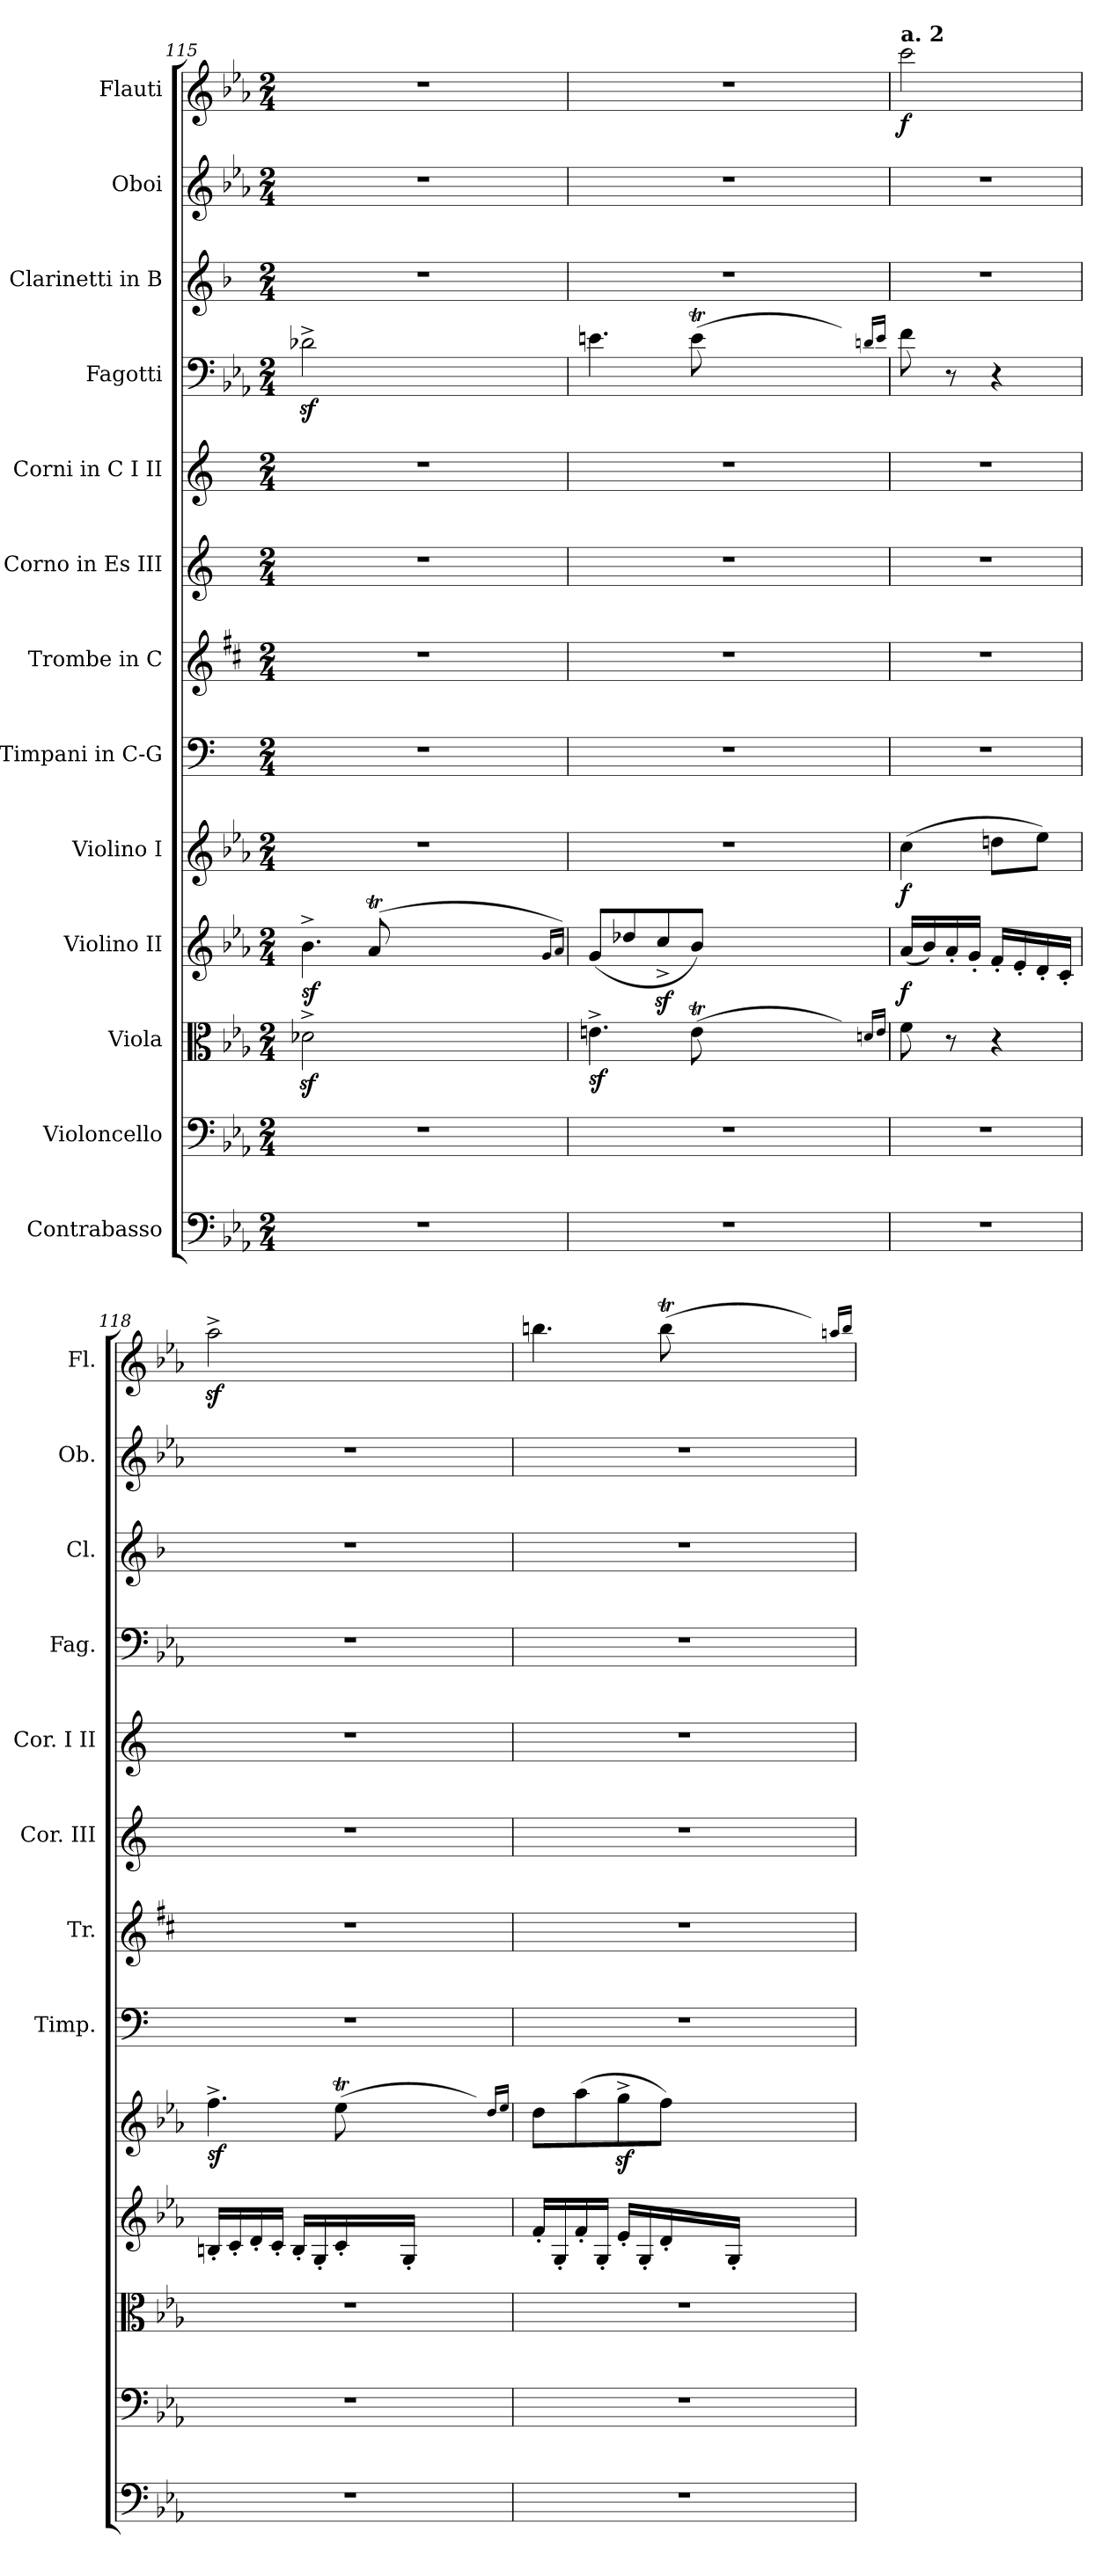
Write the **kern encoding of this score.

**kern	**kern	**kern	**dynam	**kern	**dynam	**kern	**dynam	**kern	**kern	**kern	**kern	**kern	**kern	**kern	**kern	**dynam
*part13	*part12	*part11	*part11	*part10	*part10	*part9	*part9	*part8	*part7	*part6	*part5	*part4	*part3	*part2	*part1	*part1
*staff13	*staff12	*staff11	*staff11	*staff10	*staff10	*staff9	*staff9	*staff8	*staff7	*staff6	*staff5	*staff4	*staff3	*staff2	*staff1	*staff1
*I"Contrabasso	*I"Violoncello	*I"Viola	*	*I"Violino II	*	*I"Violino I	*	*I"Timpani in C-G	*I"Trombe in C	*I"Corno in Es III	*I"Corni in C I II	*I"Fagotti	*I"Clarinetti in B	*I"Oboi	*I"Flauti	*
*	*	*	*	*	*	*	*	*I'Timp.	*I'Tr.	*I'Cor. III	*I'Cor. I II	*I'Fag.	*I'Cl.	*I'Ob.	*I'Fl.	*
*clefF4	*clefF4	*clefC3	*	*clefG2	*	*clefG2	*	*clefF4	*clefG2	*clefG2	*clefG2	*clefF4	*clefG2	*clefG2	*clefG2	*
*ITrd7c12	*	*	*	*	*	*	*	*	*ITrd1c2	*ITrd5c9	*ITrd7c12	*	*ITrd1c2	*	*	*
*k[b-e-a-]	*k[b-e-a-]	*k[b-e-a-]	*	*k[b-e-a-]	*	*k[b-e-a-]	*	*k[]	*k[]	*k[b-e-a-]	*k[]	*k[b-e-a-]	*k[b-e-a-]	*k[b-e-a-]	*k[b-e-a-]	*
*M2/4	*M2/4	*M2/4	*	*M2/4	*	*M2/4	*	*M2/4	*M2/4	*M2/4	*M2/4	*M2/4	*M2/4	*M2/4	*M2/4	*
=115	=115	=115	=115	=115	=115	=115	=115	=115	=115	=115	=115	=115	=115	=115	=115	=115
*	*	*	*	*^	*	*	*	*	*	*	*	*	*	*	*	*
!	!	!	!	!	!	!LO:DY:b	!	!	!	!	!	!	!	!	!	!	!
2r	2r	2d-Xz<^\	.	4.b-^\	4.ryy	sf	2r	.	2r	2r	2r	2r	2d-Xz<^\	2r	2r	2r	.
.	.	.	.	(>8a-T/	64a-!yy	.	.	.	.	.	.	.	.	.	.	.	.
.	.	.	.	.	64b-!yy	.	.	.	.	.	.	.	.	.	.	.	.
.	.	.	.	.	64a-!yy	.	.	.	.	.	.	.	.	.	.	.	.
.	.	.	.	.	64b-!yy	.	.	.	.	.	.	.	.	.	.	.	.
.	.	.	.	.	64a-!yy	.	.	.	.	.	.	.	.	.	.	.	.
.	.	.	.	.	64b-!yy	.	.	.	.	.	.	.	.	.	.	.	.
*	*	*	*	*	*Xtuplet	*	*	*	*	*	*	*	*	*	*	*	*
.	.	.	.	.	96a-!yy	.	.	.	.	.	.	.	.	.	.	.	.
.	.	.	.	.	96g!yy	.	.	.	.	.	.	.	.	.	.	.	.
.	.	.	.	.	96a-!yy	.	.	.	.	.	.	.	.	.	.	.	.
*	*	*	*	*v	*v	*	*	*	*	*	*	*	*	*	*	*	*
.	.	.	.	16qg/LL	.	.	.	.	.	.	.	.	.	.	.	.
.	.	.	.	16qa-/JJ)	.	.	.	.	.	.	.	.	.	.	.	.
=116	=116	=116	=116	=116	=116	=116	=116	=116	=116	=116	=116	=116	=116	=116	=116	=116
*	*	*^	*	*	*	*	*	*	*	*	*	*^	*	*	*	*
!	!	!	!	!LO:DY:b	!	!	!	!	!	!	!	!	!	!	!	!	!	!
2r	2r	4.en^\	4.ryy	sf	(8g/L	.	2r	.	2r	2r	2r	2r	4.en\	4.ryy	2r	2r	2r	.
.	.	.	.	.	8dd-X/	.	.	.	.	.	.	.	.	.	.	.	.	.
.	.	.	.	.	8ccz<^/	.	.	.	.	.	.	.	.	.	.	.	.	.
.	.	(8et\	64e!yy	.	8b-/J)	.	.	.	.	.	.	.	(8et\	64e!yy	.	.	.	.
.	.	.	64f!yy	.	.	.	.	.	.	.	.	.	.	64f!yy	.	.	.	.
.	.	.	64e!yy	.	.	.	.	.	.	.	.	.	.	64e!yy	.	.	.	.
.	.	.	64f!yy	.	.	.	.	.	.	.	.	.	.	64f!yy	.	.	.	.
.	.	.	64e!yy	.	.	.	.	.	.	.	.	.	.	64e!yy	.	.	.	.
.	.	.	64f!yy	.	.	.	.	.	.	.	.	.	.	64f!yy	.	.	.	.
*	*	*	*Xtuplet	*	*	*	*	*	*	*	*	*	*	*Xtuplet	*	*	*	*
.	.	.	96e!yy	.	.	.	.	.	.	.	.	.	.	96e!yy	.	.	.	.
.	.	.	96d!yy	.	.	.	.	.	.	.	.	.	.	96d!yy	.	.	.	.
.	.	.	96e!yy)	.	.	.	.	.	.	.	.	.	.	96e!yy)	.	.	.	.
*	*	*v	*v	*	*	*	*	*	*	*	*	*	*v	*v	*	*	*	*
.	.	16qdn/LL	.	.	.	.	.	.	.	.	.	16qdn/LL	.	.	.	.
.	.	16qe/JJ	.	.	.	.	.	.	.	.	.	16qe/JJ	.	.	.	.
=117	=117	=117	=117	=117	=117	=117	=117	=117	=117	=117	=117	=117	=117	=117	=117	=117
!	!	!	!	!	!	!	!	!	!	!	!	!	!	!	!LO:TX:a:B:t=a. 2	!
!	!	!	!	!	!LO:DY:b	!	!LO:DY:b	!	!	!	!	!	!	!	!	!LO:DY:b
2r	2r	8f\	.	(16a-/LL	f	(4cc\	f	2r	2r	2r	2r	8f\	2r	2r	2ccc\	f
.	.	.	.	16b-/)	.	.	.	.	.	.	.	.	.	.	.	.
.	.	8r	.	16a-'/	.	.	.	.	.	.	.	8r	.	.	.	.
.	.	.	.	16g'/JJ	.	.	.	.	.	.	.	.	.	.	.	.
.	.	4r	.	16f'/LL	.	8ddn\L	.	.	.	.	.	4r	.	.	.	.
.	.	.	.	16e-'/	.	.	.	.	.	.	.	.	.	.	.	.
.	.	.	.	16d'/	.	8ee-\J)	.	.	.	.	.	.	.	.	.	.
.	.	.	.	16c'/JJ	.	.	.	.	.	.	.	.	.	.	.	.
=118	=118	=118	=118	=118	=118	=118	=118	=118	=118	=118	=118	=118	=118	=118	=118	=118
*	*	*	*	*	*	*^	*	*	*	*	*	*	*	*	*	*
!	!	!	!	!	!	!	!	!LO:DY:b	!	!	!	!	!	!	!	!	!
2r	2r	2r	.	16Bn'/LL	.	4.ff^\	4.ryy	sf	2r	2r	2r	2r	2r	2r	2r	2aa-z<^\	.
.	.	.	.	16c'/	.	.	.	.	.	.	.	.	.	.	.	.	.
.	.	.	.	16d'/	.	.	.	.	.	.	.	.	.	.	.	.	.
.	.	.	.	16c'/JJ	.	.	.	.	.	.	.	.	.	.	.	.	.
.	.	.	.	16B'/LL	.	.	.	.	.	.	.	.	.	.	.	.	.
.	.	.	.	16G'/	.	.	.	.	.	.	.	.	.	.	.	.	.
.	.	.	.	16c'/	.	(8ee-T\	64ee-!yy	.	.	.	.	.	.	.	.	.	.
.	.	.	.	.	.	.	64ff!yy	.	.	.	.	.	.	.	.	.	.
.	.	.	.	.	.	.	64ee-!yy	.	.	.	.	.	.	.	.	.	.
.	.	.	.	.	.	.	64ff!yy	.	.	.	.	.	.	.	.	.	.
.	.	.	.	16G'/JJ	.	.	64ee-!yy	.	.	.	.	.	.	.	.	.	.
.	.	.	.	.	.	.	64ff!yy	.	.	.	.	.	.	.	.	.	.
*	*	*	*	*	*	*	*Xtuplet	*	*	*	*	*	*	*	*	*	*
.	.	.	.	.	.	.	96ee-!yy	.	.	.	.	.	.	.	.	.	.
.	.	.	.	.	.	.	96dd!yy	.	.	.	.	.	.	.	.	.	.
.	.	.	.	.	.	.	96ee-!yy)	.	.	.	.	.	.	.	.	.	.
*	*	*	*	*	*	*v	*v	*	*	*	*	*	*	*	*	*	*
.	.	.	.	.	.	16qdd/LL	.	.	.	.	.	.	.	.	.	.
.	.	.	.	.	.	16qee-/JJ	.	.	.	.	.	.	.	.	.	.
!!LO:LB:g=z
=119	=119	=119	=119	=119	=119	=119	=119	=119	=119	=119	=119	=119	=119	=119	=119	=119
*	*	*	*	*	*	*	*	*	*	*	*	*	*	*	*^	*
2r	2r	2r	.	16f'/LL	.	8dd\L	.	2r	2r	2r	2r	2r	2r	2r	4.bbn\	4.ryy	.
.	.	.	.	16G'/	.	.	.	.	.	.	.	.	.	.	.	.	.
.	.	.	.	16f'/	.	(8aa-\	.	.	.	.	.	.	.	.	.	.	.
.	.	.	.	16G'/JJ	.	.	.	.	.	.	.	.	.	.	.	.	.
.	.	.	.	16e-'/LL	.	8ggz<^\	.	.	.	.	.	.	.	.	.	.	.
.	.	.	.	16G'/	.	.	.	.	.	.	.	.	.	.	.	.	.
.	.	.	.	16d'/	.	8ff\J)	.	.	.	.	.	.	.	.	(8bbt\	64bb!yy	.
.	.	.	.	.	.	.	.	.	.	.	.	.	.	.	.	64ccc!yy	.
.	.	.	.	.	.	.	.	.	.	.	.	.	.	.	.	64bb!yy	.
.	.	.	.	.	.	.	.	.	.	.	.	.	.	.	.	64ccc!yy	.
.	.	.	.	16G'/JJ	.	.	.	.	.	.	.	.	.	.	.	64bb!yy	.
.	.	.	.	.	.	.	.	.	.	.	.	.	.	.	.	64ccc!yy	.
*	*	*	*	*	*	*	*	*	*	*	*	*	*	*	*	*Xtuplet	*
.	.	.	.	.	.	.	.	.	.	.	.	.	.	.	.	96bb!yy	.
.	.	.	.	.	.	.	.	.	.	.	.	.	.	.	.	96aa!yy	.
.	.	.	.	.	.	.	.	.	.	.	.	.	.	.	.	96bb!yy)	.
*	*	*	*	*	*	*	*	*	*	*	*	*	*	*	*v	*v	*
.	.	.	.	.	.	.	.	.	.	.	.	.	.	.	16qaan/LL	.
.	.	.	.	.	.	.	.	.	.	.	.	.	.	.	16qbb/JJ	.
=	=	=	=	=	=	=	=	=	=	=	=	=	=	=	=	=
*-	*-	*-	*-	*-	*-	*-	*-	*-	*-	*-	*-	*-	*-	*-	*-	*-
